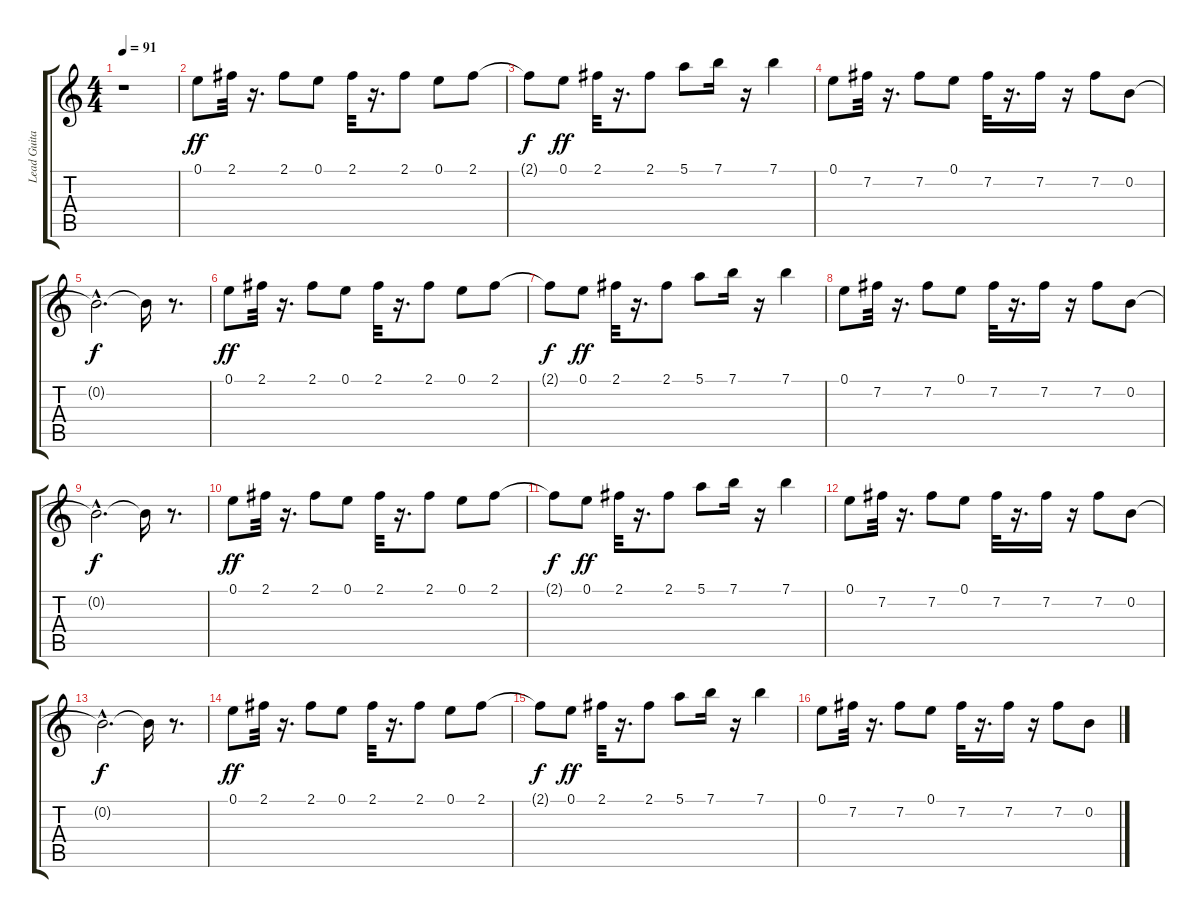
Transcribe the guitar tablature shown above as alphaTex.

\track ("Lead Guitar" "Lead Guita") {instrument acousticguitarsteel}
\staff {score tabs}
\tuning (E4 B3 G3 D3 A2 E2) {hide}
\ts (4 4)
\tempo 91
\clef g2
\ks c
r.1{dy ff} |
0.1.8 2.1.32 r.16{d} 2.1.8 0.1.8 2.1.32 r.16{d} 2.1.8 0.1.8 2.1.8 |
2.1{t}.8{dy f} 0.1.8{dy ff} 2.1.32 r.16{d} 2.1.8 5.1.8 7.1.16 r.16 7.1.4 |
0.1.8 7.2.32 r.16{d} 7.2.8 0.1.8 7.2.32 r.16{d} 7.2.16 r.16 7.2.8 0.2.8 |
0.2{hac t}.2{d dy f} 0.2{t}.16 r.8{d} |
0.1.8{dy ff} 2.1.32 r.16{d} 2.1.8 0.1.8 2.1.32 r.16{d} 2.1.8 0.1.8 2.1.8 |
2.1{t}.8{dy f} 0.1.8{dy ff} 2.1.32 r.16{d} 2.1.8 5.1.8 7.1.16 r.16 7.1.4 |
0.1.8 7.2.32 r.16{d} 7.2.8 0.1.8 7.2.32 r.16{d} 7.2.16 r.16 7.2.8 0.2.8 |
0.2{hac t}.2{d dy f} 0.2{t}.16 r.8{d} |
0.1.8{dy ff} 2.1.32 r.16{d} 2.1.8 0.1.8 2.1.32 r.16{d} 2.1.8 0.1.8 2.1.8 |
2.1{t}.8{dy f} 0.1.8{dy ff} 2.1.32 r.16{d} 2.1.8 5.1.8 7.1.16 r.16 7.1.4 |
0.1.8 7.2.32 r.16{d} 7.2.8 0.1.8 7.2.32 r.16{d} 7.2.16 r.16 7.2.8 0.2.8 |
0.2{hac t}.2{d dy f} 0.2{t}.16 r.8{d} |
0.1.8{dy ff} 2.1.32 r.16{d} 2.1.8 0.1.8 2.1.32 r.16{d} 2.1.8 0.1.8 2.1.8 |
2.1{t}.8{dy f} 0.1.8{dy ff} 2.1.32 r.16{d} 2.1.8 5.1.8 7.1.16 r.16 7.1.4 |
0.1.8 7.2.32 r.16{d} 7.2.8 0.1.8 7.2.32 r.16{d} 7.2.16 r.16 7.2.8 0.2.8
